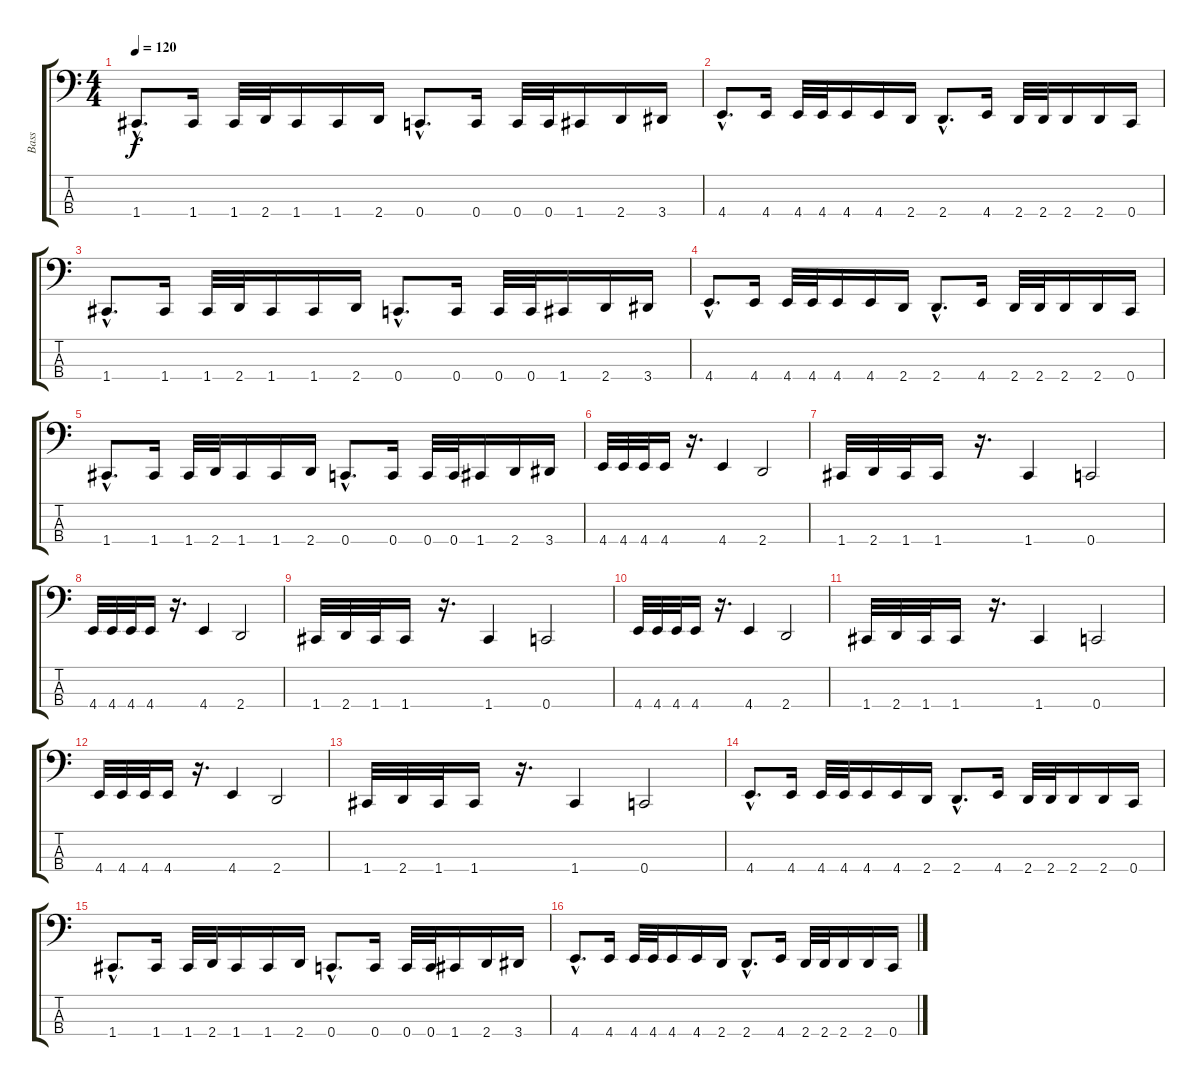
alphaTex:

\track ("Bass" "Bass") {instrument electricbasspick}
\staff {score tabs}
\tuning (F2 C2 G1 C1) {hide}
\ts (4 4)
\tempo 120
\clef f4
\ks c
1.4{hac}.8{d dy f} 1.4.16 1.4.32 2.4.32 1.4.16 1.4.16 2.4.16 0.4{hac}.8{d} 0.4.16 0.4.32 0.4.32 1.4.16 2.4.16 3.4.16 |
4.4{hac}.8{d} 4.4.16 4.4.32 4.4.32 4.4.16 4.4.16 2.4.16 2.4{hac}.8{d} 4.4.16 2.4.32 2.4.32 2.4.16 2.4.16 0.4.16 |
1.4{hac}.8{d} 1.4.16 1.4.32 2.4.32 1.4.16 1.4.16 2.4.16 0.4{hac}.8{d} 0.4.16 0.4.32 0.4.32 1.4.16 2.4.16 3.4.16 |
4.4{hac}.8{d} 4.4.16 4.4.32 4.4.32 4.4.16 4.4.16 2.4.16 2.4{hac}.8{d} 4.4.16 2.4.32 2.4.32 2.4.16 2.4.16 0.4.16 |
1.4{hac}.8{d} 1.4.16 1.4.32 2.4.32 1.4.16 1.4.16 2.4.16 0.4{hac}.8{d} 0.4.16 0.4.32 0.4.32 1.4.16 2.4.16 3.4.16 |
4.4.32 4.4.32 4.4.32 4.4.16 r.16{d} 4.4.4 2.4.2 |
1.4.32 2.4.32 1.4.32 1.4.16 r.16{d} 1.4.4 0.4.2 |
4.4.32 4.4.32 4.4.32 4.4.16 r.16{d} 4.4.4 2.4.2 |
1.4.32 2.4.32 1.4.32 1.4.16 r.16{d} 1.4.4 0.4.2 |
4.4.32 4.4.32 4.4.32 4.4.16 r.16{d} 4.4.4 2.4.2 |
1.4.32 2.4.32 1.4.32 1.4.16 r.16{d} 1.4.4 0.4.2 |
4.4.32 4.4.32 4.4.32 4.4.16 r.16{d} 4.4.4 2.4.2 |
1.4.32 2.4.32 1.4.32 1.4.16 r.16{d} 1.4.4 0.4.2 |
4.4{hac}.8{d} 4.4.16 4.4.32 4.4.32 4.4.16 4.4.16 2.4.16 2.4{hac}.8{d} 4.4.16 2.4.32 2.4.32 2.4.16 2.4.16 0.4.16 |
1.4{hac}.8{d} 1.4.16 1.4.32 2.4.32 1.4.16 1.4.16 2.4.16 0.4{hac}.8{d} 0.4.16 0.4.32 0.4.32 1.4.16 2.4.16 3.4.16 |
4.4{hac}.8{d} 4.4.16 4.4.32 4.4.32 4.4.16 4.4.16 2.4.16 2.4{hac}.8{d} 4.4.16 2.4.32 2.4.32 2.4.16 2.4.16 0.4.16
